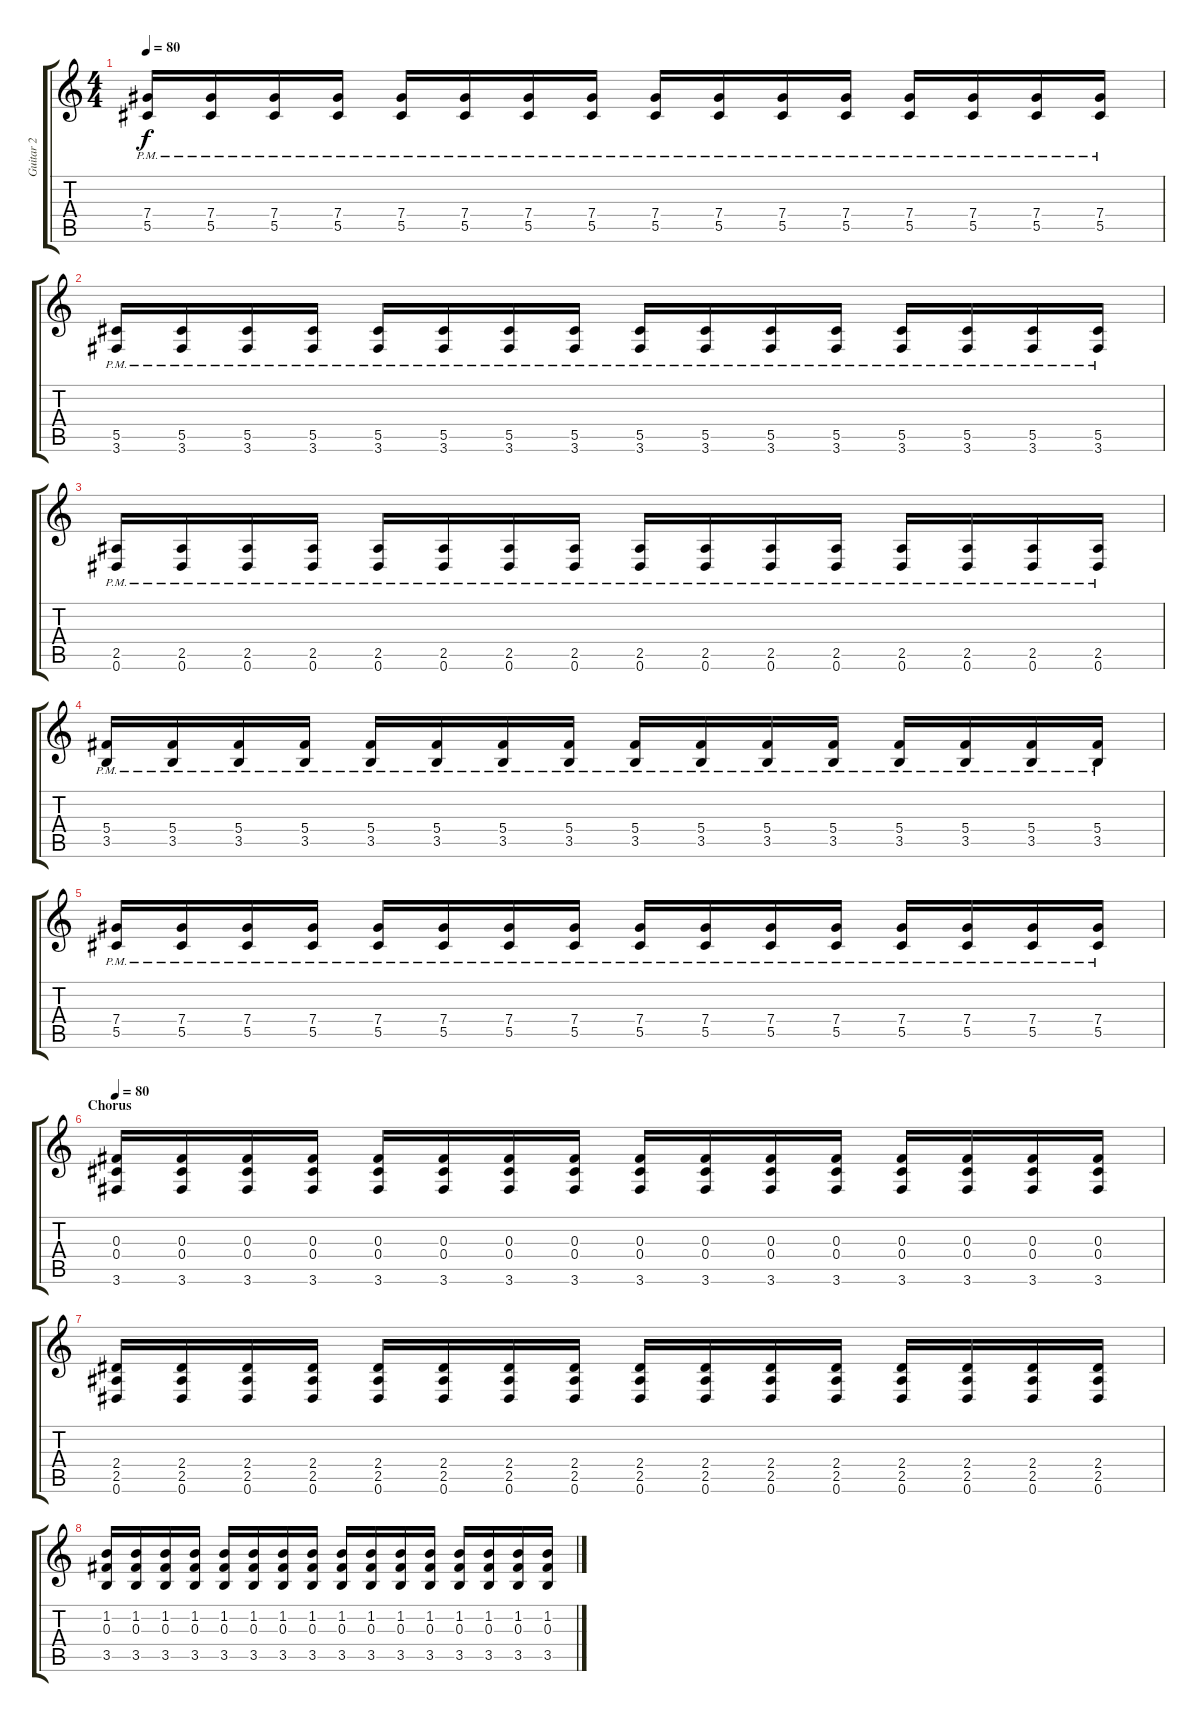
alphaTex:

\track ("Guitar 2" "Guitar 2") {instrument distortionguitar}
\staff {score tabs}
\tuning (Eb4 Bb3 Gb3 Db3 Ab2 Eb2) {hide}
\ts (4 4)
\tempo 80
\clef g2
\ks c
(7.4{pm} 5.5{pm}).16{dy f} (7.4{pm} 5.5{pm}).16 (7.4{pm} 5.5{pm}).16 (7.4{pm} 5.5{pm}).16 (7.4{pm} 5.5{pm}).16 (7.4{pm} 5.5{pm}).16 (7.4{pm} 5.5{pm}).16 (7.4{pm} 5.5{pm}).16 (7.4{pm} 5.5{pm}).16 (7.4{pm} 5.5{pm}).16 (7.4{pm} 5.5{pm}).16 (7.4{pm} 5.5{pm}).16 (7.4{pm} 5.5{pm}).16 (7.4{pm} 5.5{pm}).16 (7.4{pm} 5.5{pm}).16 (7.4{pm} 5.5{pm}).16 |
(5.5{pm} 3.6{pm}).16 (5.5{pm} 3.6{pm}).16 (5.5{pm} 3.6{pm}).16 (5.5{pm} 3.6{pm}).16 (5.5{pm} 3.6{pm}).16 (5.5{pm} 3.6{pm}).16 (5.5{pm} 3.6{pm}).16 (5.5{pm} 3.6{pm}).16 (5.5{pm} 3.6{pm}).16 (5.5{pm} 3.6{pm}).16 (5.5{pm} 3.6{pm}).16 (5.5{pm} 3.6{pm}).16 (5.5{pm} 3.6{pm}).16 (5.5{pm} 3.6{pm}).16 (5.5{pm} 3.6{pm}).16 (5.5{pm} 3.6{pm}).16 |
(2.5{pm} 0.6).16 (2.5{pm} 0.6).16 (2.5{pm} 0.6).16 (2.5{pm} 0.6).16 (2.5{pm} 0.6).16 (2.5{pm} 0.6).16 (2.5{pm} 0.6).16 (2.5{pm} 0.6).16 (2.5{pm} 0.6).16 (2.5{pm} 0.6).16 (2.5{pm} 0.6).16 (2.5{pm} 0.6).16 (2.5{pm} 0.6).16 (2.5{pm} 0.6).16 (2.5{pm} 0.6).16 (2.5{pm} 0.6).16 |
(5.4{pm} 3.5{pm}).16 (5.4{pm} 3.5{pm}).16 (5.4{pm} 3.5{pm}).16 (5.4{pm} 3.5{pm}).16 (5.4{pm} 3.5{pm}).16 (5.4{pm} 3.5{pm}).16 (5.4{pm} 3.5{pm}).16 (5.4{pm} 3.5{pm}).16 (5.4{pm} 3.5{pm}).16 (5.4{pm} 3.5{pm}).16 (5.4{pm} 3.5{pm}).16 (5.4{pm} 3.5{pm}).16 (5.4{pm} 3.5{pm}).16 (5.4{pm} 3.5{pm}).16 (5.4{pm} 3.5{pm}).16 (5.4{pm} 3.5{pm}).16 |
(7.4{pm} 5.5{pm}).16 (7.4{pm} 5.5{pm}).16 (7.4{pm} 5.5{pm}).16 (7.4{pm} 5.5{pm}).16 (7.4{pm} 5.5{pm}).16 (7.4{pm} 5.5{pm}).16 (7.4{pm} 5.5{pm}).16 (7.4{pm} 5.5{pm}).16 (7.4{pm} 5.5{pm}).16 (7.4{pm} 5.5{pm}).16 (7.4{pm} 5.5{pm}).16 (7.4{pm} 5.5{pm}).16 (7.4{pm} 5.5{pm}).16 (7.4{pm} 5.5{pm}).16 (7.4{pm} 5.5{pm}).16 (7.4{pm} 5.5{pm}).16 |
\section ("" "Chorus")
\tempo 80
(0.3 0.4 3.6).16 (0.3 0.4 3.6).16 (0.3 0.4 3.6).16 (0.3 0.4 3.6).16 (0.3 0.4 3.6).16 (0.3 0.4 3.6).16 (0.3 0.4 3.6).16 (0.3 0.4 3.6).16 (0.3 0.4 3.6).16 (0.3 0.4 3.6).16 (0.3 0.4 3.6).16 (0.3 0.4 3.6).16 (0.3 0.4 3.6).16 (0.3 0.4 3.6).16 (0.3 0.4 3.6).16 (0.3 0.4 3.6).16 |
(2.4 2.5 0.6).16 (2.4 2.5 0.6).16 (2.4 2.5 0.6).16 (2.4 2.5 0.6).16 (2.4 2.5 0.6).16 (2.4 2.5 0.6).16 (2.4 2.5 0.6).16 (2.4 2.5 0.6).16 (2.4 2.5 0.6).16 (2.4 2.5 0.6).16 (2.4 2.5 0.6).16 (2.4 2.5 0.6).16 (2.4 2.5 0.6).16 (2.4 2.5 0.6).16 (2.4 2.5 0.6).16 (2.4 2.5 0.6).16 |
(1.2 0.3 3.5).16 (1.2 0.3 3.5).16 (1.2 0.3 3.5).16 (1.2 0.3 3.5).16 (1.2 0.3 3.5).16 (1.2 0.3 3.5).16 (1.2 0.3 3.5).16 (1.2 0.3 3.5).16 (1.2 0.3 3.5).16 (1.2 0.3 3.5).16 (1.2 0.3 3.5).16 (1.2 0.3 3.5).16 (1.2 0.3 3.5).16 (1.2 0.3 3.5).16 (1.2 0.3 3.5).16 (1.2 0.3 3.5).16
